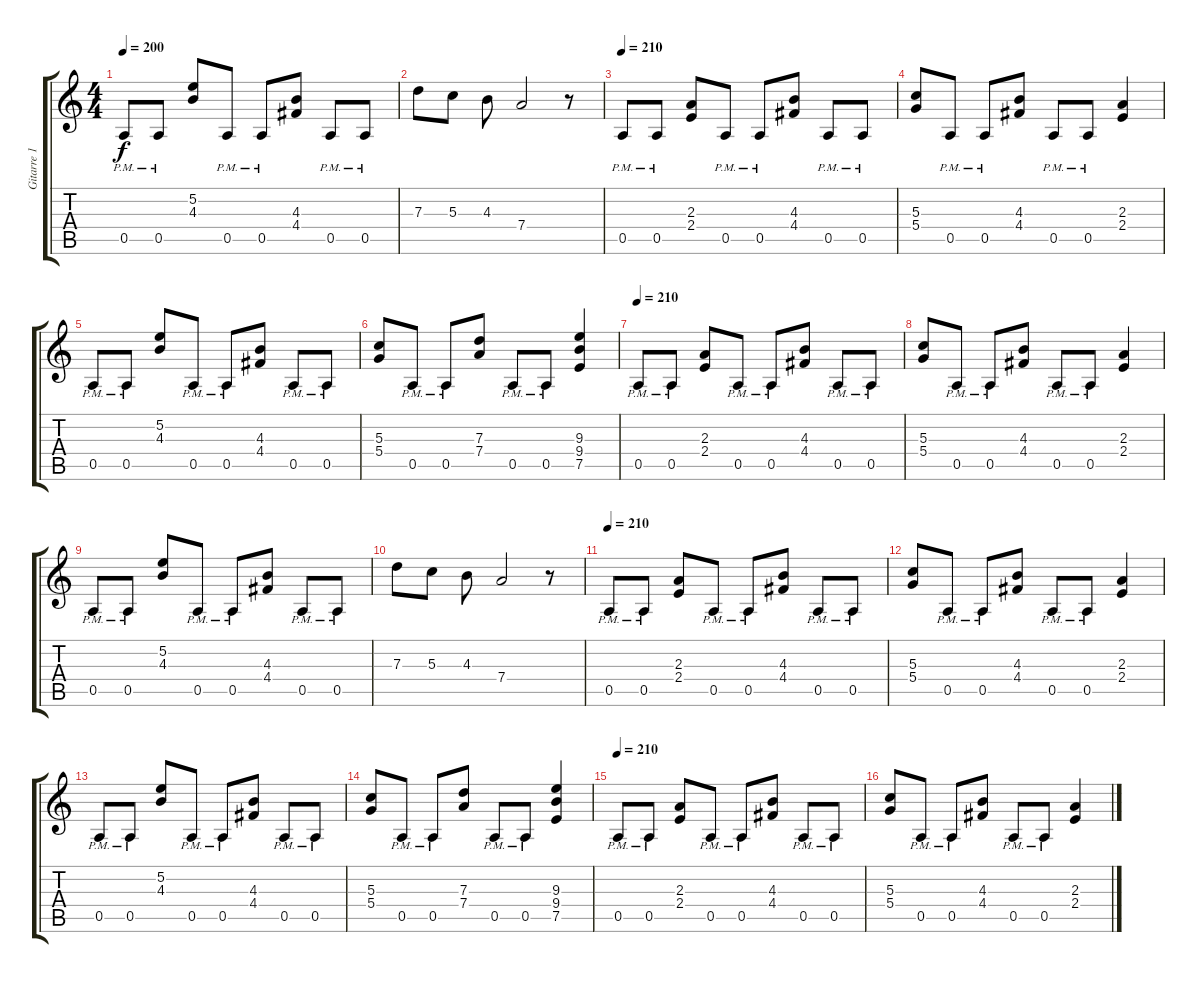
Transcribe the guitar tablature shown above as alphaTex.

\track ("Gitarre 1" "Gitarre 1") {instrument distortionguitar}
\staff {score tabs}
\tuning (E4 B3 G3 D3 A2 E2) {hide}
\ts (4 4)
\tempo 200
\clef g2
\ks c
0.5{pm}.8{dy f} 0.5{pm}.8 (5.2 4.3).8 0.5{pm}.8 0.5{pm}.8 (4.3 4.4).8 0.5{pm}.8 0.5{pm}.8 |
7.3.8 5.3.8 4.3.8 7.4.2 r.8 |
\tempo 200
\tempo 210
0.5{pm}.8 0.5{pm}.8 (2.3 2.4).8 0.5{pm}.8 0.5{pm}.8 (4.3 4.4).8 0.5{pm}.8 0.5{pm}.8 |
(5.3 5.4).8 0.5{pm}.8 0.5{pm}.8 (4.3 4.4).8 0.5{pm}.8 0.5{pm}.8 (2.3 2.4).4 |
0.5{pm}.8 0.5{pm}.8 (5.2 4.3).8 0.5{pm}.8 0.5{pm}.8 (4.3 4.4).8 0.5{pm}.8 0.5{pm}.8 |
(5.3 5.4).8 0.5{pm}.8 0.5{pm}.8 (7.3 7.4).8 0.5{pm}.8 0.5{pm}.8 (9.3 9.4 7.5).4 |
\tempo 200
\tempo 210
0.5{pm}.8 0.5{pm}.8 (2.3 2.4).8 0.5{pm}.8 0.5{pm}.8 (4.3 4.4).8 0.5{pm}.8 0.5{pm}.8 |
(5.3 5.4).8 0.5{pm}.8 0.5{pm}.8 (4.3 4.4).8 0.5{pm}.8 0.5{pm}.8 (2.3 2.4).4 |
0.5{pm}.8 0.5{pm}.8 (5.2 4.3).8 0.5{pm}.8 0.5{pm}.8 (4.3 4.4).8 0.5{pm}.8 0.5{pm}.8 |
7.3.8 5.3.8 4.3.8 7.4.2 r.8 |
\tempo 200
\tempo 210
0.5{pm}.8 0.5{pm}.8 (2.3 2.4).8 0.5{pm}.8 0.5{pm}.8 (4.3 4.4).8 0.5{pm}.8 0.5{pm}.8 |
(5.3 5.4).8 0.5{pm}.8 0.5{pm}.8 (4.3 4.4).8 0.5{pm}.8 0.5{pm}.8 (2.3 2.4).4 |
0.5{pm}.8 0.5{pm}.8 (5.2 4.3).8 0.5{pm}.8 0.5{pm}.8 (4.3 4.4).8 0.5{pm}.8 0.5{pm}.8 |
(5.3 5.4).8 0.5{pm}.8 0.5{pm}.8 (7.3 7.4).8 0.5{pm}.8 0.5{pm}.8 (9.3 9.4 7.5).4 |
\tempo 200
\tempo 210
0.5{pm}.8 0.5{pm}.8 (2.3 2.4).8 0.5{pm}.8 0.5{pm}.8 (4.3 4.4).8 0.5{pm}.8 0.5{pm}.8 |
(5.3 5.4).8 0.5{pm}.8 0.5{pm}.8 (4.3 4.4).8 0.5{pm}.8 0.5{pm}.8 (2.3 2.4).4
